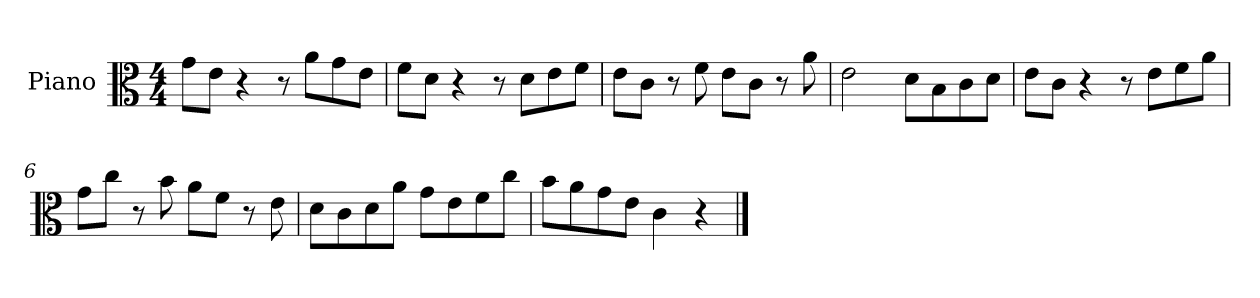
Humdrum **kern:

**kern
*part1
*staff1
*I"Piano
*I'Pno
*clefC3
*k[]
*C:
*M4/4
=1
8g\L
8e\J
4r
8r
8a\L
8g\
8e\J
=2
8f\L
8d\J
4r
8r
8d\L
8e\
8f\J
=3
8e\L
8c\J
8r
8f\
8e\L
8c\J
8r
8a\
=4
2e\
8d\L
8B\
8c\
8d\J
=5
8e\L
8c\J
4r
8r
8e\L
8f\
8a\J
=6
8g\L
8cc\J
8r
8b\
8a\L
8f\J
8r
8e\
=7
8d\L
8c\
8d\
8a\J
8g\L
8e\
8f\
8cc\J
=8
8b\L
8a\
8g\
8e\J
4c\
4r
==
*-
